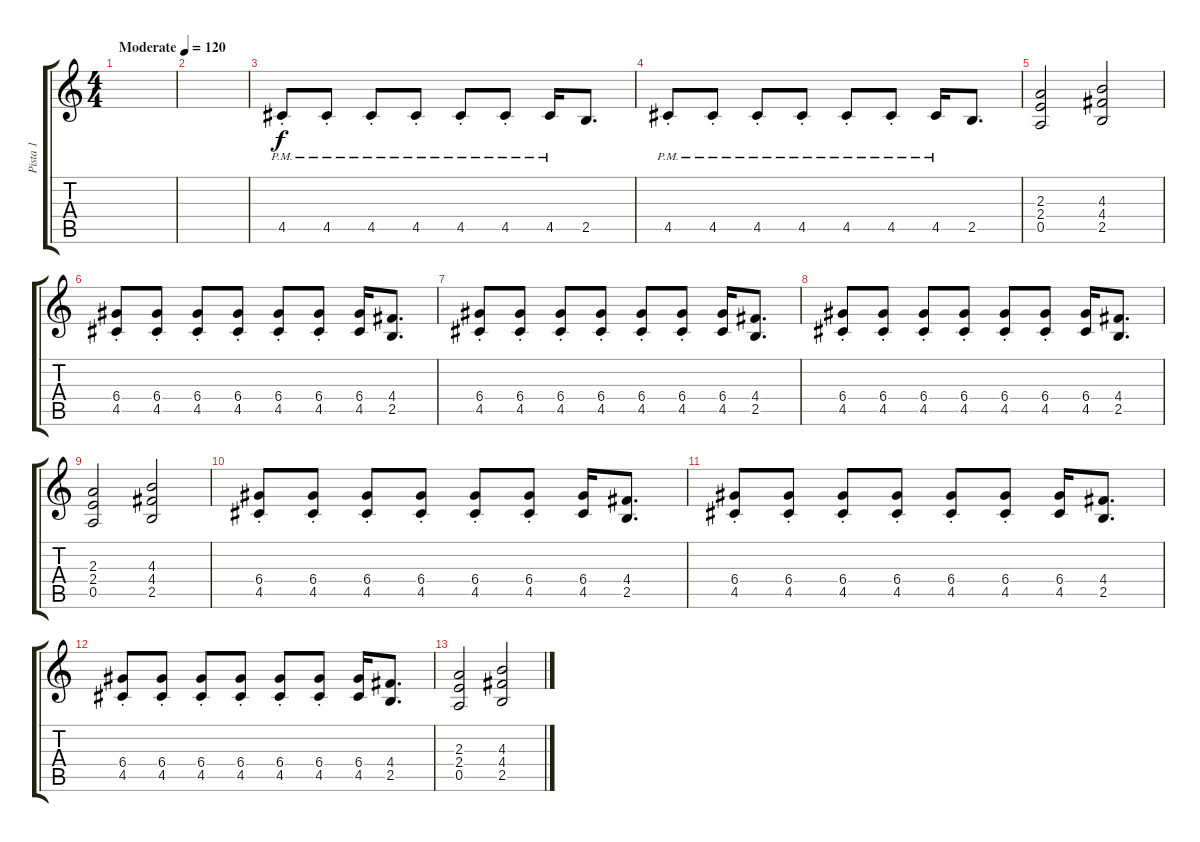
\track ("Pista 1" "Pista 1") {instrument distortionguitar}
\staff {score tabs}
\tuning (E4 B3 G3 D3 A2 E2) {hide}
\ts (4 4)
\tempo (120 "Moderate")
\clef g2
\ks c
|
|
4.5{pm st}.8 4.5{pm st}.8 4.5{pm st}.8 4.5{pm st}.8 4.5{pm st}.8 4.5{pm st}.8 4.5{pm}.16 2.5.8{d} |
4.5{pm st}.8 4.5{pm st}.8 4.5{pm st}.8 4.5{pm st}.8 4.5{pm st}.8 4.5{pm st}.8 4.5{pm}.16 2.5.8{d} |
(2.3 2.4 0.5).2 (4.3 4.4 2.5).2 |
(6.4 4.5{st}).8 (6.4 4.5{st}).8 (6.4 4.5{st}).8 (6.4 4.5{st}).8 (6.4 4.5{st}).8 (6.4 4.5{st}).8 (6.4 4.5).16 (4.4 2.5).8{d} |
(6.4 4.5{st}).8 (6.4 4.5{st}).8 (6.4 4.5{st}).8 (6.4 4.5{st}).8 (6.4 4.5{st}).8 (6.4 4.5{st}).8 (6.4 4.5).16 (4.4 2.5).8{d} |
(6.4 4.5{st}).8 (6.4 4.5{st}).8 (6.4 4.5{st}).8 (6.4 4.5{st}).8 (6.4 4.5{st}).8 (6.4 4.5{st}).8 (6.4 4.5).16 (4.4 2.5).8{d} |
(2.3 2.4 0.5).2 (4.3 4.4 2.5).2 |
(6.4 4.5{st}).8 (6.4 4.5{st}).8 (6.4 4.5{st}).8 (6.4 4.5{st}).8 (6.4 4.5{st}).8 (6.4 4.5{st}).8 (6.4 4.5).16 (4.4 2.5).8{d} |
(6.4 4.5{st}).8 (6.4 4.5{st}).8 (6.4 4.5{st}).8 (6.4 4.5{st}).8 (6.4 4.5{st}).8 (6.4 4.5{st}).8 (6.4 4.5).16 (4.4 2.5).8{d} |
(6.4 4.5{st}).8 (6.4 4.5{st}).8 (6.4 4.5{st}).8 (6.4 4.5{st}).8 (6.4 4.5{st}).8 (6.4 4.5{st}).8 (6.4 4.5).16 (4.4 2.5).8{d} |
(2.3 2.4 0.5).2 (4.3 4.4 2.5).2
